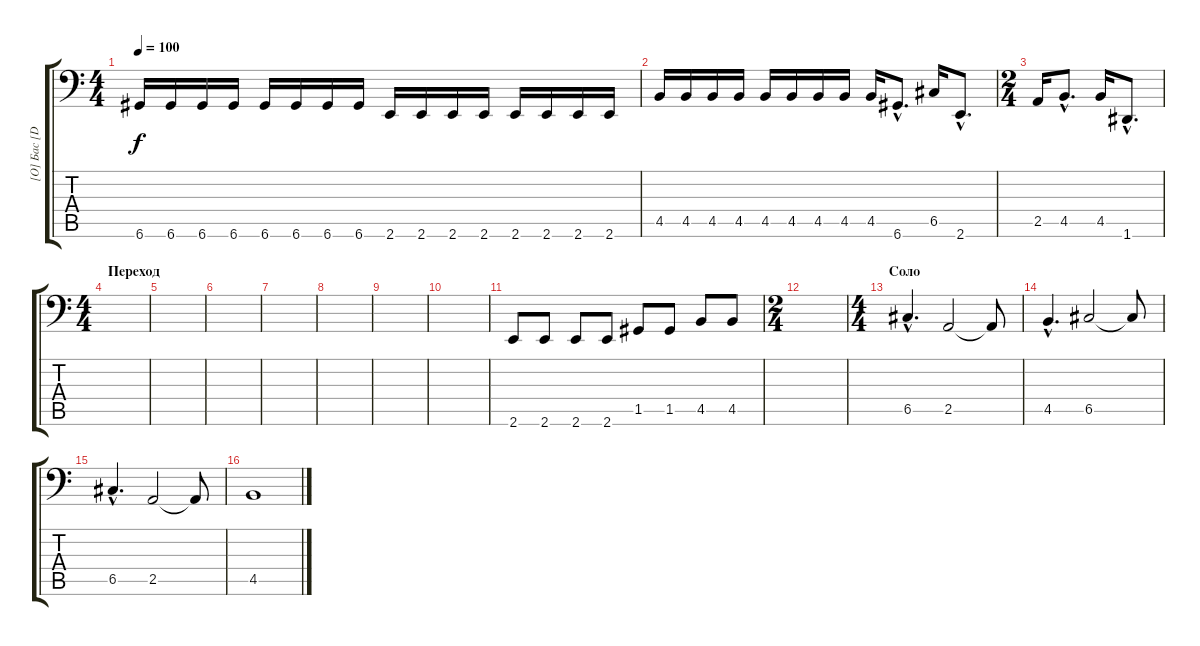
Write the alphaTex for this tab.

\track ("[O] Бас [Denver]" "[O] Бас [D") {instrument electricbasspick}
\staff {score tabs}
\tuning (D3 A2 F2 C2 G1 D1) {hide}
\ts (4 4)
\tempo 100
\clef f4
\ks c
6.6.16{dy f} 6.6.16 6.6.16 6.6.16 6.6.16 6.6.16 6.6.16 6.6.16 2.6.16 2.6.16 2.6.16 2.6.16 2.6.16 2.6.16 2.6.16 2.6.16 |
4.5.16 4.5.16 4.5.16 4.5.16 4.5.16 4.5.16 4.5.16 4.5.16 4.5.16 6.6{hac}.8{d} 6.5.16 2.6{hac}.8{d} |
\ts (2 4)
2.5.16 4.5{hac}.8{d} 4.5.16 1.6{hac}.8{d} |
\ts (4 4)
\section ("" "Переход")
|
|
|
|
|
|
|
2.6.8 2.6.8 2.6.8 2.6.8 1.5.8 1.5.8 4.5.8 4.5.8 |
\ts (2 4)
|
\ts (4 4)
\section ("" "Соло")
6.5{hac}.4{d} 2.5.2 2.5{t}.8 |
4.5{hac}.4{d} 6.5.2 6.5{t}.8 |
6.5{hac}.4{d} 2.5.2 2.5{t}.8 |
4.5.1
